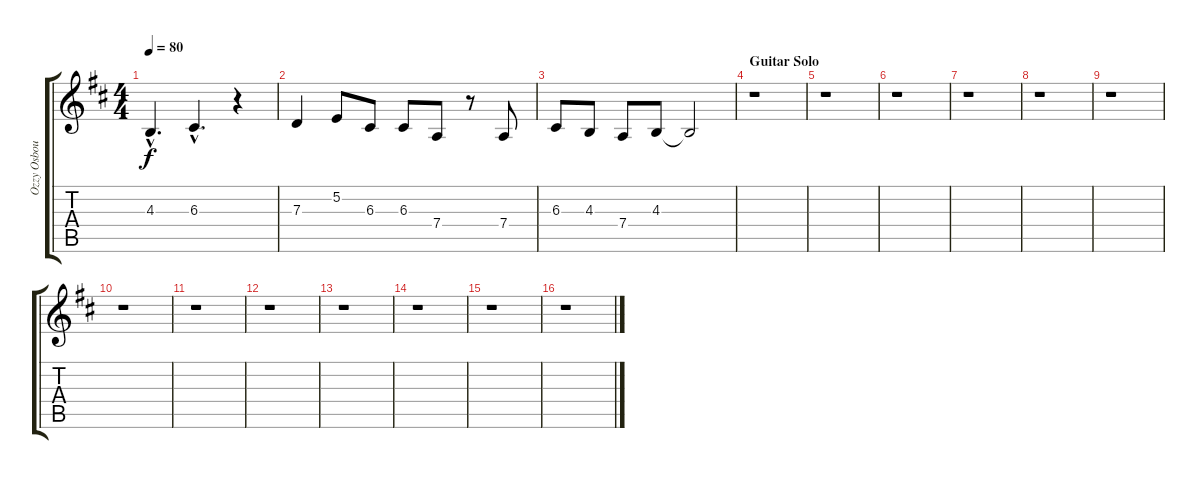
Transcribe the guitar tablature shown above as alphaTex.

\track ("Ozzy Osbourne" "Ozzy Osbou") {instrument lead2sawtooth}
\staff {score tabs}
\tuning (E4 B3 G3 D3 A2 E2) {hide}
\ts (4 4)
\tempo 80
\clef g2
\ks bminor
4.3{hac}.4{d dy f} 6.3{hac}.4{d} r.4 |
7.3.4 5.2.8 6.3.8 6.3.8 7.4.8 r.8 7.4.8 |
6.3.8 4.3.8 7.4.8 4.3.8 4.3{t}.2 |
\section ("" "Guitar Solo")
r.1 |
r.1 |
r.1 |
r.1 |
r.1 |
r.1 |
r.1 |
r.1 |
r.1 |
r.1 |
r.1 |
r.1 |
r.1
